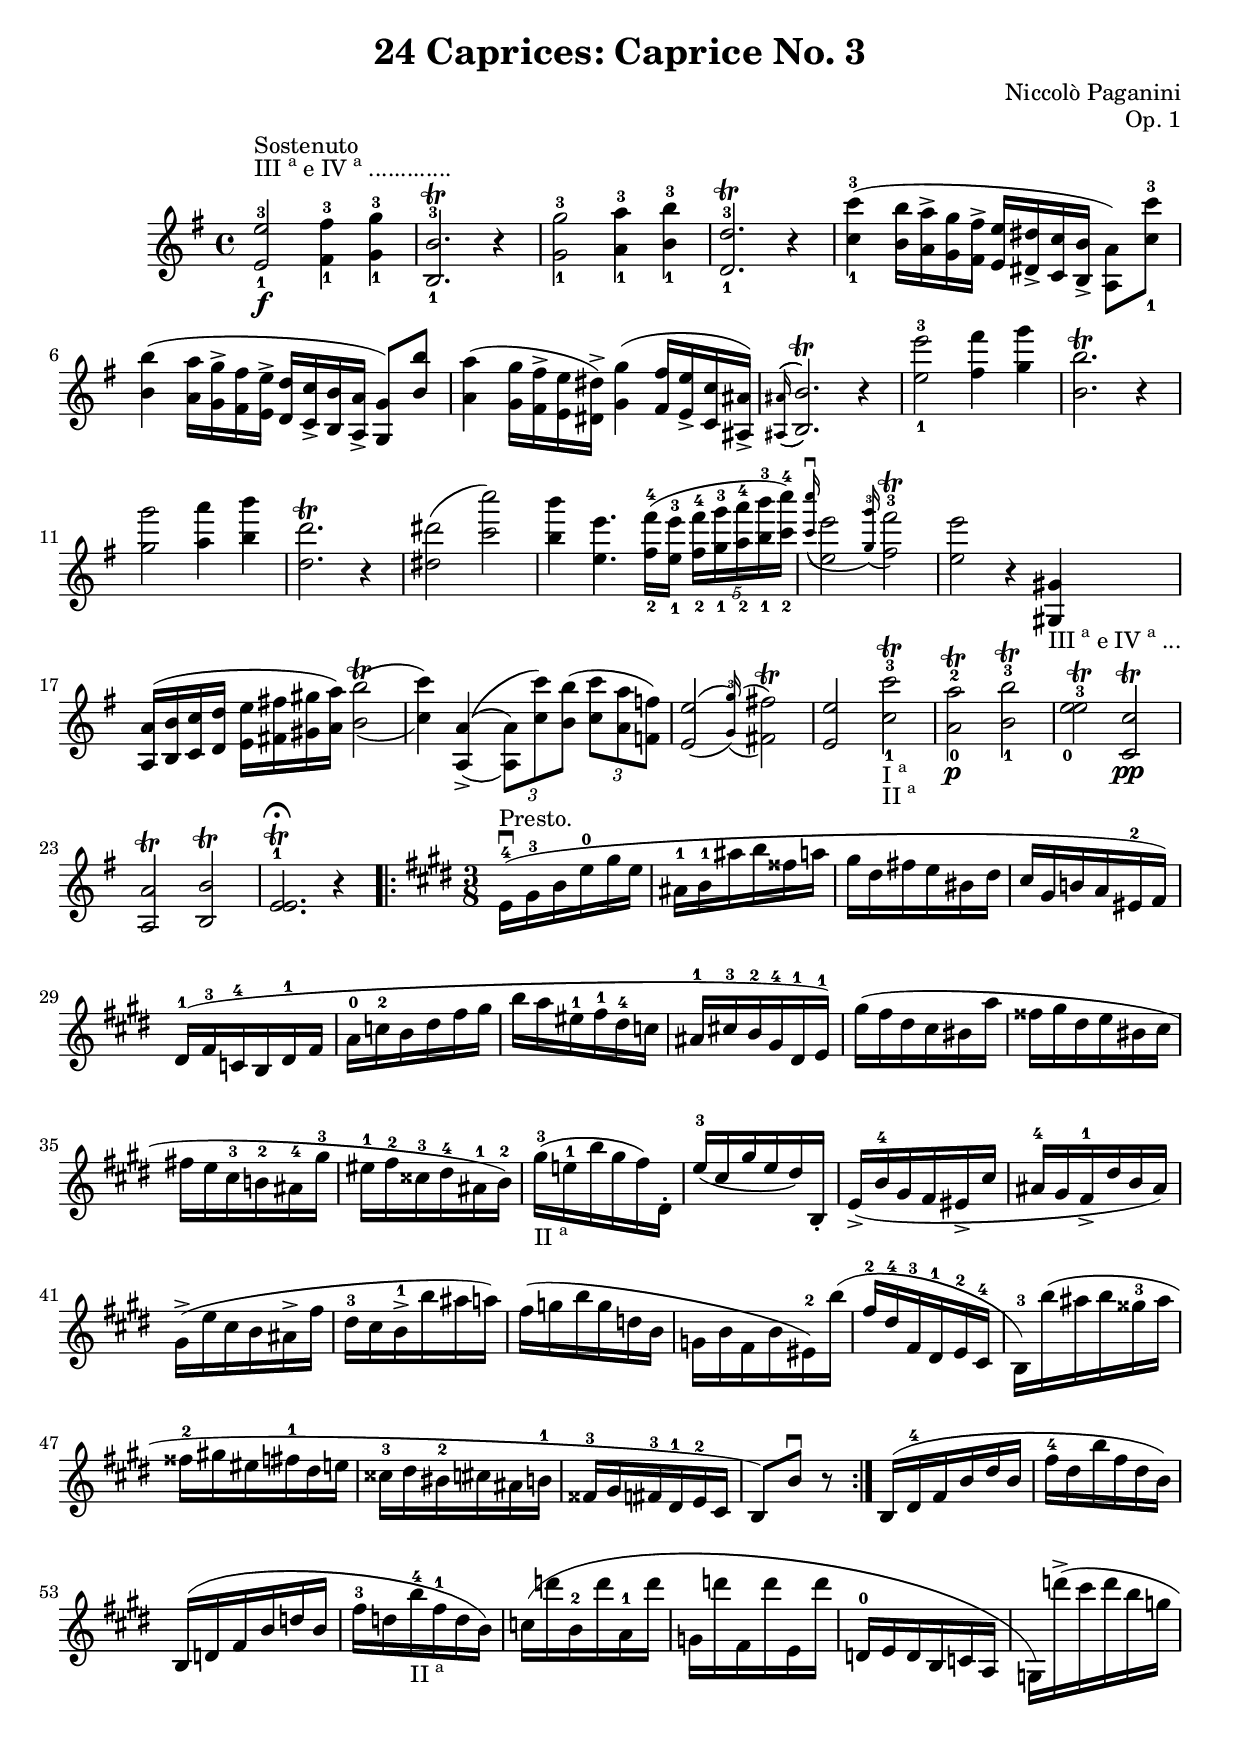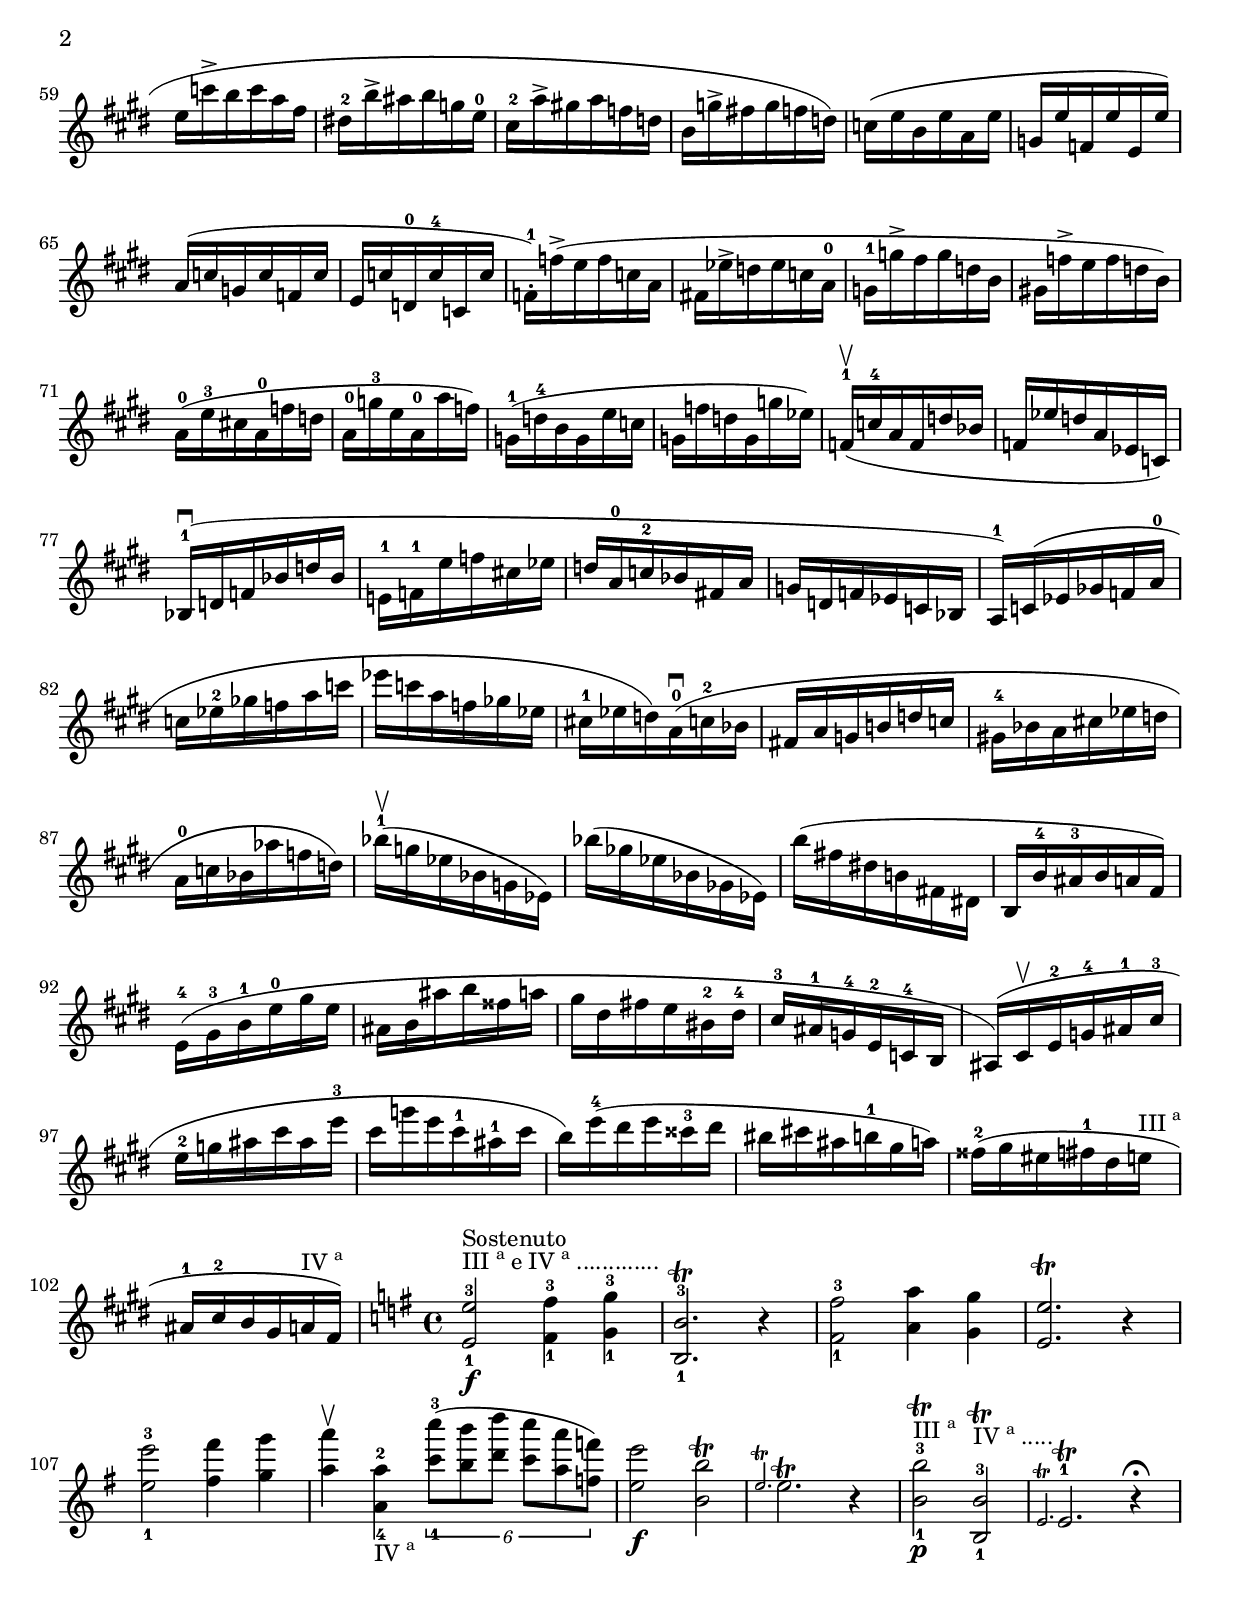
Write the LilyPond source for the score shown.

\version "2.18.0"

% ****************************** Final Version *********************************
mbreak = { }
renderingOff = { }
renderingOn = { }
% ******************************************************************************

% ****************************** Draft Version *********************************
% comment out these lines to render a final version
%	mbreak = { \break }
%	renderingOff =  { \set Score.skipTypesetting = ##f }
%	renderingOn = { \set Score.skipTypesetting = ##t }
% ******************************************************************************

\header
{
  title = "24 Caprices: Caprice No. 3"
  composer = "Niccolò Paganini"
  opus = "Op. 1"

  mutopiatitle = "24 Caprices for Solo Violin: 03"
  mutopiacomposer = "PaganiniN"
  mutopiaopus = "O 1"
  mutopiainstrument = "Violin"
  date = ""
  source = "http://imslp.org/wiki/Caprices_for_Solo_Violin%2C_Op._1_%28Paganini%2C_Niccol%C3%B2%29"
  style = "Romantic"
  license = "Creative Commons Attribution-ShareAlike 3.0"
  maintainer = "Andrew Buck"
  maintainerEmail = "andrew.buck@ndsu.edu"
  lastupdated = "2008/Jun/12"
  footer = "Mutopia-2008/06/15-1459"
}

\version "2.18.0"

capriceThree = {

\set Staff.midiInstrument = "violin"

\key g \major
\time 4/4

\relative c'
{
	% Page 5 - Line 1 - Measure 1
	% the dots after the 'IIIa e IVa' should continue through measure 9
	< e-1 e'-3 >2\f^\markup{III\super{a} e IV\super{a}.............}^\markup{Sostenuto} < fis-1 fis'-3 >4 < g-1 g'-3 >		|
	< b,-1 b'-3 >2.\trill r4		|
	< g'-1 g'-3 >2 < a-1 a'-3 >4 < b-1 b'-3 >		|
	< d,-1 d'-3 >2.\trill r4		|
	\dimHairpin
	< c'-1 c'-3 >4( < b b' >16 < a a' >-> < g g' > < fis fis' >->	< e e' > < dis dis' >-> < c c' > < b b' >-> < a a' >8) < c'-1 c'-3 >		|
	< b b' >4( < a a' >16 < g g' >-> < fis fis' > < e e' >->	< d d' > < c c' >-> < b b' > < a a' >-> < g g' >8) < b' b' >		|
	\mbreak

	% Page 5 - Line 2 - Measure 7
	< a a' >4( < g g' >16 < fis fis' >-> < e e' > < dis dis' >->)	< g g' >4( < fis fis' >16 < e e' >-> < c c' > < ais ais' >->)		|
	\set doubleSlurs = ##t
	\appoggiatura < ais ais' >( < b b' >2.\trill) r4		|
	\set doubleSlurs = ##f
	< e'-1 e'-3 >2 < fis fis' >4 < g g' >		|
	< b, b' >2.\trill r4		|
	< g' g' >2 < a a' >4 < b b' >		|
	< d, d' >2.\trill r4		|
	< dis dis' >2( < c' c' >)		|
	< b b' >4 < e, e' >4. < fis-2 fis'-4 >16( < e-1 e'-3 >	\tuplet 5/4 {< fis-2 fis'-4 > < g-1 g'-3 > < a-2 a'-4 > < b-1 b'-3 > < c-2 c'-4 >) }		|
	\appoggiatura < c c' >\downbow( < e, e' >2 \appoggiatura < g g'-3 >16) < fis fis'-3 >2\trill
	\mbreak

	% Page 5 - Line 3 - Measure 16
	% dots continue to half-way through measure 20
	< e e' >2 r4 < gis,, gis' >4_\markup{III\super{a} e IV\super{a}...}		|
	< a a' >16( < b b' > < c c' > < d d' >	< e e' > < fis! fis'! > < gis gis' > < a a' >)	\set doubleSlurs = ##t < b b' >2\trill(		|
	< c c' >4) < a, a' >->(\( \tuplet 3/2 { < a a' >8) \set doubleSlurs = ##f < c' c' >\) < b b' >( }	\tuplet 3/2 { < c c' > < a a' > < f f' >) }		|
	\set doubleSlurs = ##t < e e' >2( \appoggiatura < g g'-3 >16) < fis! fis'! >2\trill		|
	< e e' > < c'-1 c'-3 >\trill_\markup{I\super{a}}_\markup{II\super{a}}		|
	<  a-0 a'-2 >\trill\p < b-1 b'-3 >\trill		|
	< e-0 e-3 >\trill < c, c' >\trill\pp		|
	< a a' >\trill < b b' >\trill		|
	< e-1 e >2.\trill\fermata r4		|
	\key e \major
	\time 3/8
	\mbreak

	% Page 5 - Line 4 - Measure 25
		\repeat volta 2
		{
		\set doubleSlurs = ##f
		e16-4\downbow^\markup{Presto.}( gis-3 b e-0 gis e	|
		ais,-1 b-1 ais' b fisis a				|
		gis dis fis! e bis dis					|
		cis gis b! a eis-2 fis)					|
		dis-1( fis-3 c-4 b dis-1 fis				|
		a-0 c-2 b dis fis gis					|
		b a eis-1 fis-1 dis-4 c					|
		\mbreak

		% Page 5 - Line 5 - Measure 32
		ais-1 cis!-3 b-2 gis-4 dis-1 e-1)			|
		gis'( fis dis cis bis a'				|
		fisis gis dis e bis cis					|
		fis! e cis-3 b!-2 ais-4 gis'-3				|
		eis-1 fis-2 cisis-3 dis-4 ais-1 b-2)			|
		gis'-3_\markup{II\super{a}}( e!-1 b' gis fis) dis,-.	|
		e'-3( cis gis' e dis) b,-.				|
		\mbreak

		% Page 5 - Line 6 - Measure 39
		e->( b'-4 gis fis eis-> cis'		|
		ais-4 gis fis-1-> dis' b ais)		|
		gis->( e' cis b ais-> fis'		|
		dis-3 cis b-1-> b' ais a)		|
		fis( g b g d b				|
		g b fis b eis,-2) b''(			|
		fis-2 dis-4 fis,-3 dis-1 e-2 cis-4	|
		b-3) b''( ais b gisis-3 ais		|
		\mbreak

		% Page 5 - Line 7 - Measure 47
		fisis-2 gis! eis fis!-1 dis e		|
		cisis-3 dis bis-2 cis ais b-1		|
		fisis-3 gis fis-3 dis-1 e-2 cis		|
		b8) b'\downbow r8			|
		}


	% Page 5 - Line 7 - Measure 51 (Line Continued)
	b,16( dis-4 fis b dis b		|
	fis'-4 dis b' fis dis b)	|
	b,( d fis b d b			|
	\mbreak

	% Page 5 - Line 8 - Measure 54
	fis'-3 d b'-4_\markup{II\super{a}} fis-1 d b)	|
	c( d' b,-2 d' a,-1 d' 				|
	g,, d'' fis,, d'' e,, d''			|
	d,,-0 e d b c a					|
	g) d'''->( cis d b g				|
	e c'-> b c a fis				|
	dis!-2 b'-> ais b g e-0				|
	\mbreak

	% Page 5 - Line 9 - Measure 61
	cis-2 a'-> gis! a f d		|
	b g'-> fis! g f d)		|
	c( e b e a, e'			|
	g, e' f, e' e, e')		|
	a,( c g c f, c'			|
	e, c' d,-0 c'-4 c,! c'		|
	f,-.-1) f'!->( e f c a		|
	\mbreak

	% Page 5 - Line 10 - Measure 68
	fis! ees'-> d ees c a-0		|
	g-1 g'!-> fis g d b		|
	gis! f'-> e f d b)		|
	a-0( e'-3 cis! a-0 f' d		|
	a-0 g'-3 e a,-0 a' f)		|
	g,-1( d'-4 b g e' c		|
	g f' d g, g' ees)		|
	\mbreak

	% Page 6 - Line 1 - 75
	f,-1\upbow( c'-4 a f d' bes	|
	f ees' d a ees c)		|
	bes-1\downbow( d f bes d bes	|
	e,!-1 f-1 e' f! cis! ees	|
	d a-0 c-2 bes fis! a		|
	g d f ees c bes			|
	a-1) c( ees ges f a-0		|
	\mbreak

	% Page 6 - Line 2 - Measure 82
	c ees-2 ges f a c			|
	ees c a f ges ees			|
	cis!-1 ees d) a-0\downbow( c-2 bes	|
	fis! a g b! d c				|
	gis!-4 bes a cis! ees d			|
	a-0 c bes aes' f d)			|
	bes'-1\upbow( g ees bes g ees)		|
	\mbreak

	% Page 6 - Line 3 - Measure 89
	bes''( ges ees bes ges ees)	|
	b''( fis! dis! b! fis! dis!	|
	b b'-4 ais-3 b a fis)		|
	e-4( gis-3 b-1 e-0 gis e	|
	ais, b ais' b fisis a		|
	gis dis fis! e bis-2 dis-4	|
	cis-3 ais-1 g-4 e-2 c-4 b	|
	\mbreak

	% Page 6 - Line 4 - Measure 96
	ais)( cis\upbow e-2 g-4 ais-1 cis-3	|
	e-2 g ais cis ais e'-3			|
	cis g' e cis-1 ais-1 cis		|
	b) e-4( dis e cisis-3 dis		|
	bis cis! ais b-1 gis a)			|
	fisis-2( gis eis fis-1 dis e^\markup{III\super{a}}	|
	ais,-1 cis-2 b gis a^\markup{IV\super{a}} fis)		|
	\key g \major
	\time 4/4
	\mbreak

	% Page 6 - Line 5 - Measure 103
	< e-1 e'-3 >2\f^\markup{III\super{a} e IV\super{a}.............}^\markup{Sostenuto} < fis-1 fis'-3 >4 < g-1 g'-3 >		|
	< b,-1 b'-3 >2.\trill r4		|
	< fis'-1 fis'-3 >2 < a a' >4 < g g' >	|
	< e e' >2.\trill r4		|
	< e'-1 e'-3 >2 < fis fis' >4 < g g' >	|
	< a a' >\upbow < a,-4 a'-2 >_\markup{IV\super{a}} \tuplet 6/4 { < c'-1 c'-3 >8( < b b' > < d d' > < c c' > < a a' > < f f' >) }	|
	< e e' >2\f < b b' >\trill		|
	\grace e2.\trill e\trill r4				|
	< b-1 b'-3 >2\p\trill^\markup{III\super{a}} < b,-1 b'-3 >\trill^\markup{IV\super{a}.....}	|
	\grace e2.\trill e-1\trill r4\fermata	|


	}
}



\score
{
  \capriceThree

  \layout { }
}

\score
{
  \unfoldRepeats
  {
    \capriceThree
  }

  \midi { }
}
